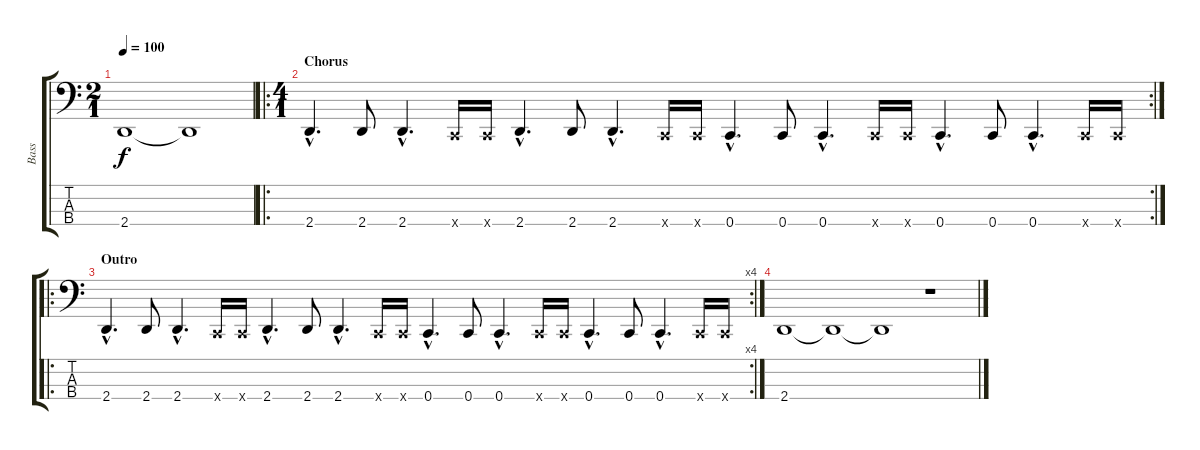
\track ("Bass" "Bass") {instrument electricbasspick}
\staff {score tabs}
\tuning (F2 C2 G1 C1) {hide}
\ts (2 1)
\tempo 100
\clef f4
\ks c
2.4.1{dy f} 2.4{t}.1 |
\ro
\rc 2
\ts (4 1)
\section ("" "Chorus")
2.4{hac}.4{d} 2.4.8 2.4{hac}.4{d} 0.4{x}.16 0.4{x}.16 2.4{hac}.4{d} 2.4.8 2.4{hac}.4{d} 0.4{x}.16 0.4{x}.16 0.4{hac}.4{d} 0.4.8 0.4{hac}.4{d} 0.4{x}.16 0.4{x}.16 0.4{hac}.4{d} 0.4.8 0.4{hac}.4{d} 0.4{x}.16 0.4{x}.16 |
\ro
\rc 4
\section ("" "Outro")
2.4{hac}.4{d} 2.4.8 2.4{hac}.4{d} 0.4{x}.16 0.4{x}.16 2.4{hac}.4{d} 2.4.8 2.4{hac}.4{d} 0.4{x}.16 0.4{x}.16 0.4{hac}.4{d} 0.4.8 0.4{hac}.4{d} 0.4{x}.16 0.4{x}.16 0.4{hac}.4{d} 0.4.8 0.4{hac}.4{d} 0.4{x}.16 0.4{x}.16 |
2.4.1 2.4{t}.1 2.4{t}.1 r.1
